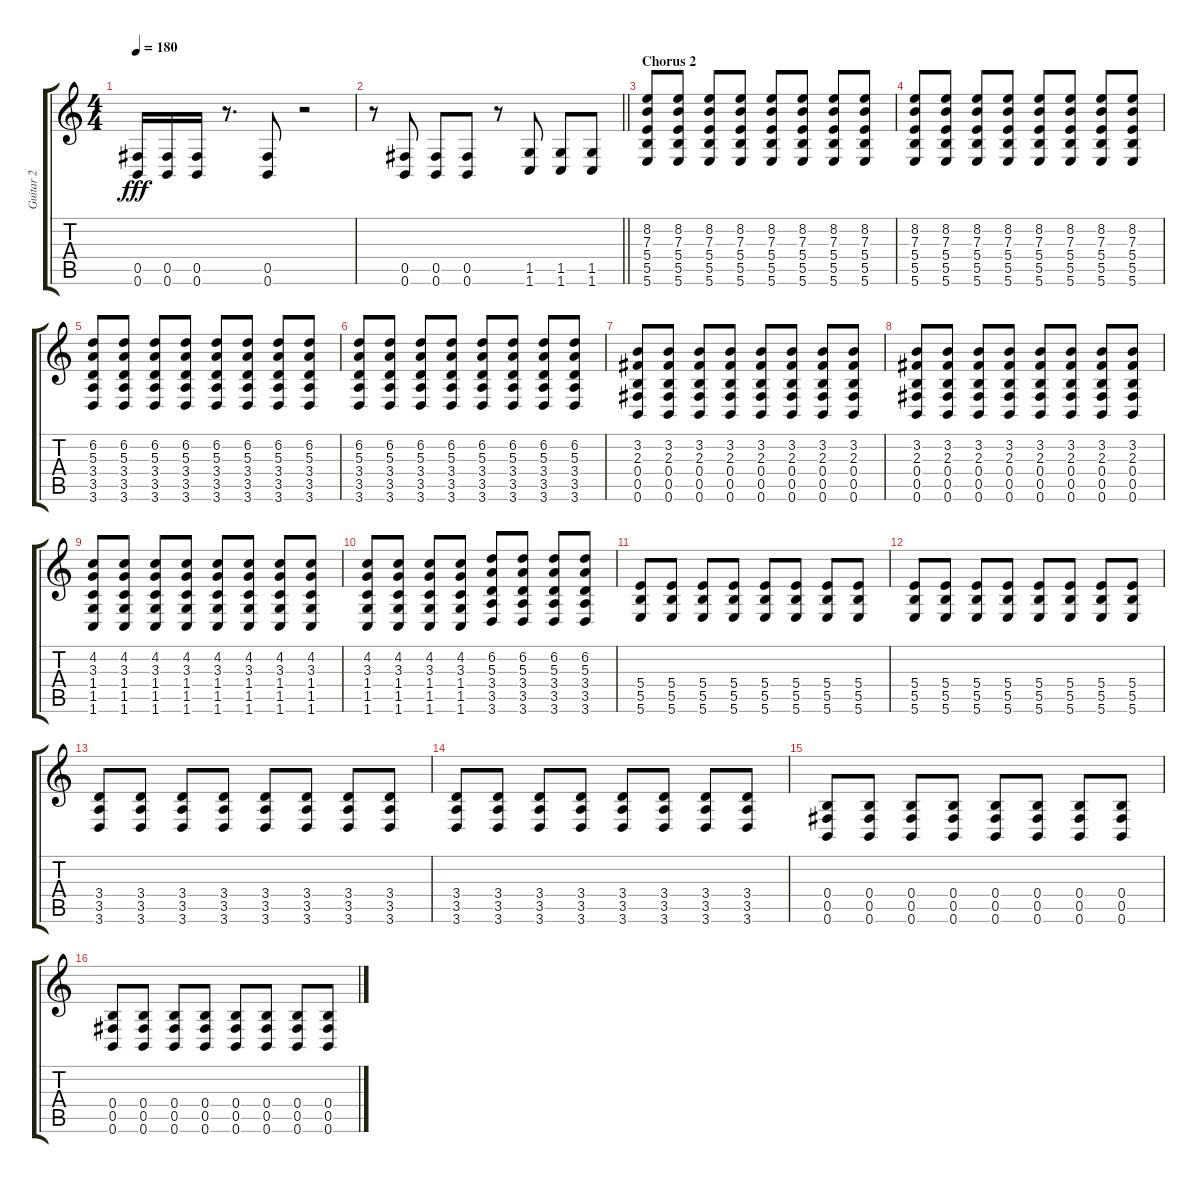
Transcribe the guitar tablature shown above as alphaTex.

\track ("Guitar 2" "Guitar 2") {instrument distortionguitar}
\staff {score tabs}
\tuning (Db4 Ab3 E3 B2 Gb2 B1) {hide}
\ts (4 4)
\tempo 180
\clef g2
\ks c
(0.5 0.6).16{dy fff} (0.5 0.6).16 (0.5 0.6).16 r.8{d} (0.5 0.6).8 r.2 |
\barLineRight lightlight
r.8 (0.5 0.6).8 (0.5 0.6).8 (0.5 0.6).8 r.8 (1.5 1.6).8 (1.5 1.6).8 (1.5 1.6).8 |
\section ("" "Chorus 2")
(8.2 7.3 5.4 5.5 5.6).8 (8.2 7.3 5.4 5.5 5.6).8 (8.2 7.3 5.4 5.5 5.6).8 (8.2 7.3 5.4 5.5 5.6).8 (8.2 7.3 5.4 5.5 5.6).8 (8.2 7.3 5.4 5.5 5.6).8 (8.2 7.3 5.4 5.5 5.6).8 (8.2 7.3 5.4 5.5 5.6).8 |
(8.2 7.3 5.4 5.5 5.6).8 (8.2 7.3 5.4 5.5 5.6).8 (8.2 7.3 5.4 5.5 5.6).8 (8.2 7.3 5.4 5.5 5.6).8 (8.2 7.3 5.4 5.5 5.6).8 (8.2 7.3 5.4 5.5 5.6).8 (8.2 7.3 5.4 5.5 5.6).8 (8.2 7.3 5.4 5.5 5.6).8 |
(6.2 5.3 3.4 3.5 3.6).8 (6.2 5.3 3.4 3.5 3.6).8 (6.2 5.3 3.4 3.5 3.6).8 (6.2 5.3 3.4 3.5 3.6).8 (6.2 5.3 3.4 3.5 3.6).8 (6.2 5.3 3.4 3.5 3.6).8 (6.2 5.3 3.4 3.5 3.6).8 (6.2 5.3 3.4 3.5 3.6).8 |
(6.2 5.3 3.4 3.5 3.6).8 (6.2 5.3 3.4 3.5 3.6).8 (6.2 5.3 3.4 3.5 3.6).8 (6.2 5.3 3.4 3.5 3.6).8 (6.2 5.3 3.4 3.5 3.6).8 (6.2 5.3 3.4 3.5 3.6).8 (6.2 5.3 3.4 3.5 3.6).8 (6.2 5.3 3.4 3.5 3.6).8 |
(3.2 2.3 0.4 0.5 0.6).8 (3.2 2.3 0.4 0.5 0.6).8 (3.2 2.3 0.4 0.5 0.6).8 (3.2 2.3 0.4 0.5 0.6).8 (3.2 2.3 0.4 0.5 0.6).8 (3.2 2.3 0.4 0.5 0.6).8 (3.2 2.3 0.4 0.5 0.6).8 (3.2 2.3 0.4 0.5 0.6).8 |
(3.2 2.3 0.4 0.5 0.6).8 (3.2 2.3 0.4 0.5 0.6).8 (3.2 2.3 0.4 0.5 0.6).8 (3.2 2.3 0.4 0.5 0.6).8 (3.2 2.3 0.4 0.5 0.6).8 (3.2 2.3 0.4 0.5 0.6).8 (3.2 2.3 0.4 0.5 0.6).8 (3.2 2.3 0.4 0.5 0.6).8 |
(4.2 3.3 1.4 1.5 1.6).8 (4.2 3.3 1.4 1.5 1.6).8 (4.2 3.3 1.4 1.5 1.6).8 (4.2 3.3 1.4 1.5 1.6).8 (4.2 3.3 1.4 1.5 1.6).8 (4.2 3.3 1.4 1.5 1.6).8 (4.2 3.3 1.4 1.5 1.6).8 (4.2 3.3 1.4 1.5 1.6).8 |
(4.2 3.3 1.4 1.5 1.6).8 (4.2 3.3 1.4 1.5 1.6).8 (4.2 3.3 1.4 1.5 1.6).8 (4.2 3.3 1.4 1.5 1.6).8 (6.2 5.3 3.4 3.5 3.6).8 (6.2 5.3 3.4 3.5 3.6).8 (6.2 5.3 3.4 3.5 3.6).8 (6.2 5.3 3.4 3.5 3.6).8 |
(5.4 5.5 5.6).8 (5.4 5.5 5.6).8 (5.4 5.5 5.6).8 (5.4 5.5 5.6).8 (5.4 5.5 5.6).8 (5.4 5.5 5.6).8 (5.4 5.5 5.6).8 (5.4 5.5 5.6).8 |
(5.4 5.5 5.6).8 (5.4 5.5 5.6).8 (5.4 5.5 5.6).8 (5.4 5.5 5.6).8 (5.4 5.5 5.6).8 (5.4 5.5 5.6).8 (5.4 5.5 5.6).8 (5.4 5.5 5.6).8 |
(3.4 3.5 3.6).8 (3.4 3.5 3.6).8 (3.4 3.5 3.6).8 (3.4 3.5 3.6).8 (3.4 3.5 3.6).8 (3.4 3.5 3.6).8 (3.4 3.5 3.6).8 (3.4 3.5 3.6).8 |
(3.4 3.5 3.6).8 (3.4 3.5 3.6).8 (3.4 3.5 3.6).8 (3.4 3.5 3.6).8 (3.4 3.5 3.6).8 (3.4 3.5 3.6).8 (3.4 3.5 3.6).8 (3.4 3.5 3.6).8 |
(0.4 0.5 0.6).8 (0.4 0.5 0.6).8 (0.4 0.5 0.6).8 (0.4 0.5 0.6).8 (0.4 0.5 0.6).8 (0.4 0.5 0.6).8 (0.4 0.5 0.6).8 (0.4 0.5 0.6).8 |
(0.4 0.5 0.6).8 (0.4 0.5 0.6).8 (0.4 0.5 0.6).8 (0.4 0.5 0.6).8 (0.4 0.5 0.6).8 (0.4 0.5 0.6).8 (0.4 0.5 0.6).8 (0.4 0.5 0.6).8
